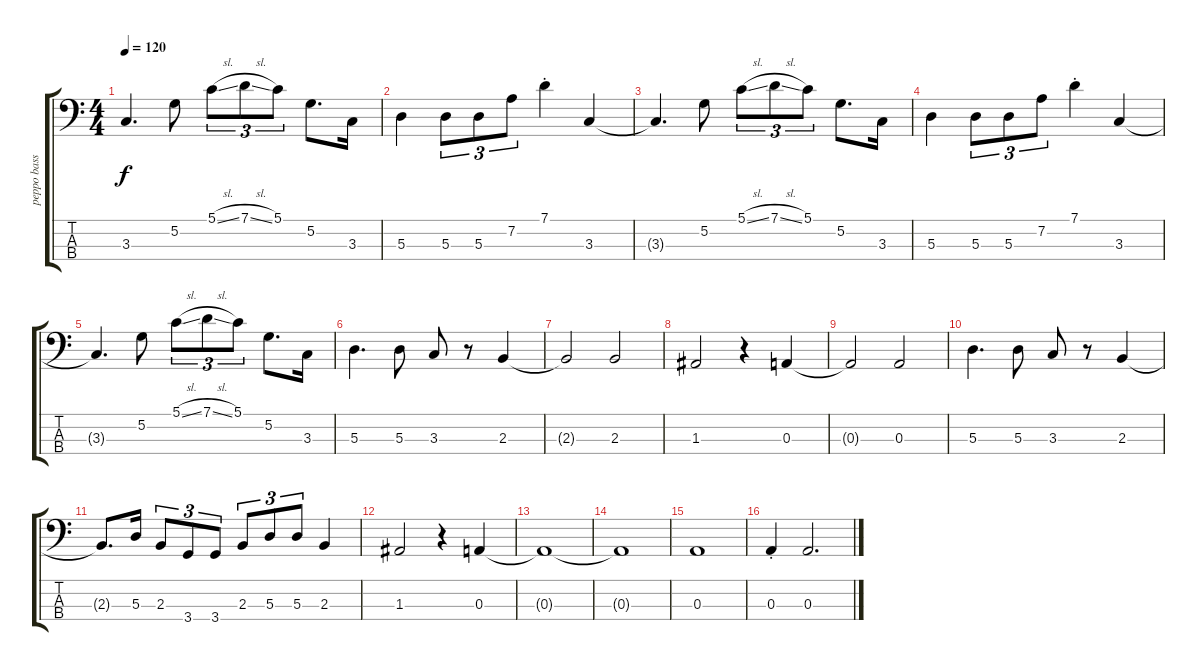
\track ("peppo bass" "peppo bass") {instrument electricbassfinger}
\staff {score tabs}
\tuning (G2 D2 A1 E1) {hide}
\ts (4 4)
\tempo 120
\clef f4
\ks c
3.3{t}.4{d dy f} 5.2.8 5.1{sl}.8{tu (3 2)} 7.1{sl}.8{tu (3 2)} 5.1.8{tu (3 2)} 5.2.8{d} 3.3.16 |
5.3.4 5.3.8{tu (3 2)} 5.3.8{tu (3 2)} 7.2.8{tu (3 2)} 7.1{st}.4 3.3.4 |
3.3{t}.4{d} 5.2.8 5.1{sl}.8{tu (3 2)} 7.1{sl}.8{tu (3 2)} 5.1.8{tu (3 2)} 5.2.8{d} 3.3.16 |
5.3.4 5.3.8{tu (3 2)} 5.3.8{tu (3 2)} 7.2.8{tu (3 2)} 7.1{st}.4 3.3.4 |
3.3{t}.4{d} 5.2.8 5.1{sl}.8{tu (3 2)} 7.1{sl}.8{tu (3 2)} 5.1.8{tu (3 2)} 5.2.8{d} 3.3.16 |
5.3.4{d} 5.3.8 3.3.8 r.8 2.3.4 |
2.3{t}.2 2.3.2 |
1.3.2 r.4 0.3.4 |
0.3{t}.2 0.3.2 |
5.3.4{d} 5.3.8 3.3.8 r.8 2.3.4 |
2.3{t}.8{d} 5.3.16 2.3.8{tu (3 2)} 3.4.8{tu (3 2)} 3.4.8{tu (3 2)} 2.3.8{tu (3 2)} 5.3.8{tu (3 2)} 5.3.8{tu (3 2)} 2.3.4 |
1.3.2 r.4 0.3.4 |
0.3{t}.1 |
0.3{t}.1 |
0.3.1 |
0.3{st}.4 0.3.2{d}
